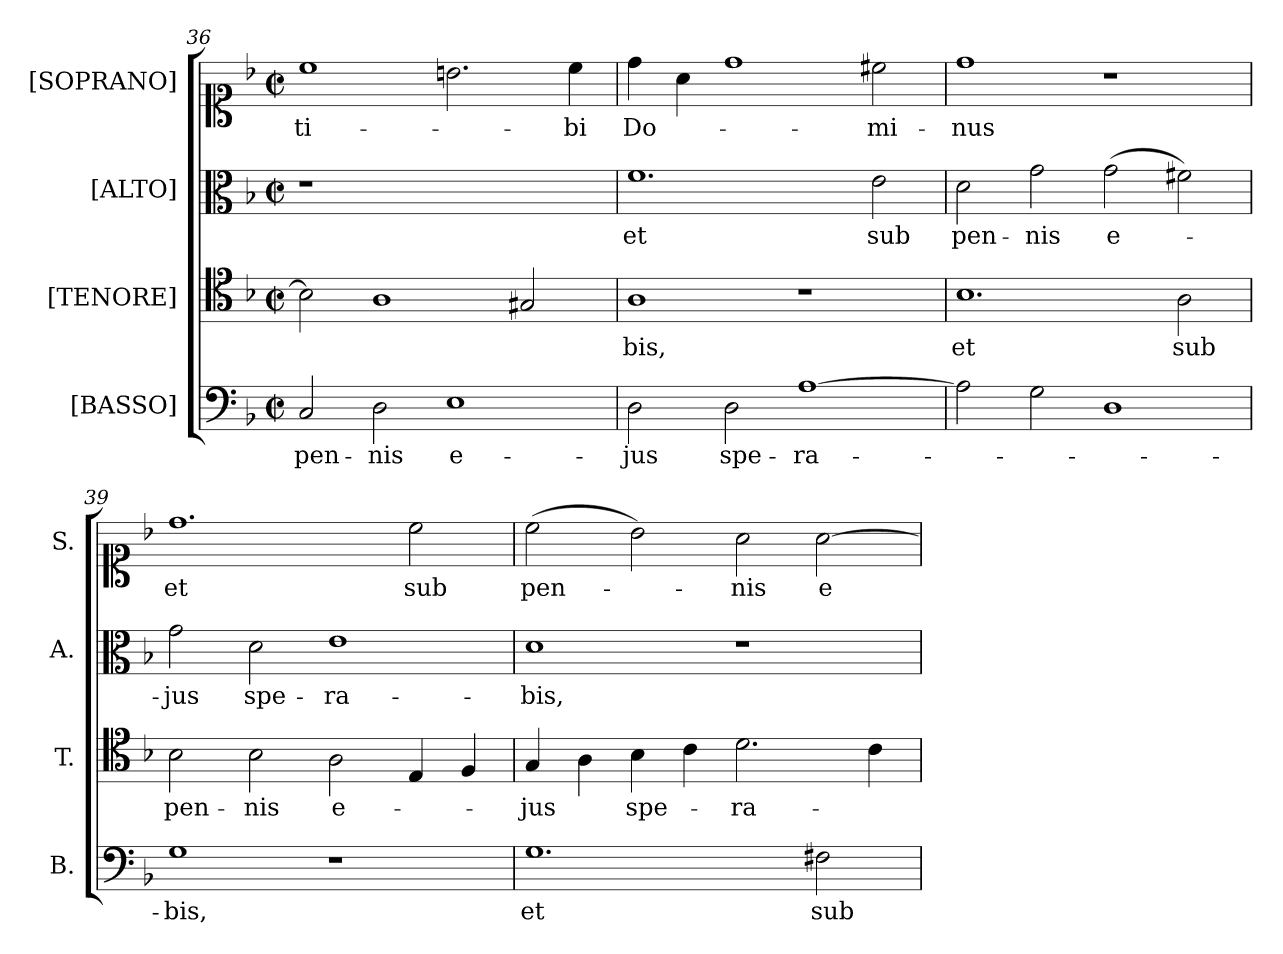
**kern	**text	**kern	**text	**kern	**text	**kern	**text
*part4	*part4	*part3	*part3	*part2	*part2	*part1	*part1
*staff4	*staff4	*staff3	*staff3	*staff2	*staff2	*staff1	*staff1
*I"[BASSO]	*	*I"[TENORE]	*	*I"[ALTO]	*	*I"[SOPRANO]	*
*I'B.	*	*I'T.	*	*I'A.	*	*I'S.	*
*clefF4	*	*clefC4	*	*clefC3	*	*clefC1	*
*k[b-]	*	*k[b-]	*	*k[b-]	*	*k[b-]	*
*d:	*	*d:	*	*d:	*	*d:	*
*M2/2	*	*M2/2	*	*M2/2	*	*M2/2	*
*met(c|)	*	*met(c|)	*	*met(c|)	*	*met(c|)	*
=36	=36	=36	=36	=36	=36	=36	=36
!	!LO:LY:b:color=#000000	!	!	!LO:N:vis=1	!	!	!
!	!	!	!	!	!	!	!LO:LY:b:color=#000000
2Ci/	pen-	2Bi\]	.	1r	.	1cci	ti-
!	!LO:LY:b:color=#000000	!	!	!	!	!	!
2Di\	-nis	1Ai	.	.	.	.	.
!	!LO:LY:b:color=#000000	!	!	!	!	!	!
1Ei	e-	.	.	1ryy	.	2.bni\	.
.	.	2G#Xi/	.	.	.	.	.
!	!	!	!	!	!	!	!LO:LY:b:color=#000000
.	.	.	.	.	.	4cci\	-bi
!!LO:PB:g=z
=37	=37	=37	=37	=37	=37	=37	=37
!	!LO:LY:b:color=#000000	!	!	!	!	!	!
!	!	!	!LO:LY:b:color=#000000	!	!	!	!
!	!	!	!	!	!LO:LY:b:color=#000000	!	!
!	!	!	!	!	!	!	!LO:LY:b:color=#000000
2Di\	-jus	1Ai	-bis,	1.fi	et	4ddi\	Do-
.	.	.	.	.	.	4ai\	.
!	!LO:LY:b:color=#000000	!	!	!	!	!	!
2Di\	spe-	.	.	.	.	1ddi	.
!	!LO:LY:b:color=#000000	!	!	!	!	!	!
[>1Ai	-ra-	1r	.	.	.	.	.
!	!	!	!	!	!LO:LY:b:color=#000000	!	!
!	!	!	!	!	!	!	!LO:LY:b:color=#000000
.	.	.	.	2ei\	sub	2cc#Xi\	-mi-
=38	=38	=38	=38	=38	=38	=38	=38
!	!	!	!LO:LY:b:color=#000000	!	!	!	!
!	!	!	!	!	!LO:LY:b:color=#000000	!	!
!	!	!	!	!	!	!	!LO:LY:b:color=#000000
2Ai\]	.	1.B-i	et	2di\	pen-	1ddi	-nus
!	!	!	!	!	!LO:LY:b:color=#000000	!	!
2Gi\	.	.	.	2gi\	-nis	.	.
!	!	!	!	!	!LO:LY:b:color=#000000	!	!
1Di	.	.	.	(2gi\	e-	1r	.
!	!	!	!LO:LY:b:color=#000000	!	!	!	!
.	.	2Ai\	sub	2f#Xi\)	.	.	.
=39	=39	=39	=39	=39	=39	=39	=39
!	!LO:LY:b:color=#000000	!	!	!	!	!	!
!	!	!	!LO:LY:b:color=#000000	!	!	!	!
!	!	!	!	!	!LO:LY:b:color=#000000	!	!
!	!	!	!	!	!	!	!LO:LY:b:color=#000000
1Gi	-bis,	2B-i\	pen-	2gi\	-jus	1.ddi	et
!	!	!	!LO:LY:b:color=#000000	!	!	!	!
!	!	!	!	!	!LO:LY:b:color=#000000	!	!
.	.	2B-i\	-nis	2di\	spe-	.	.
!	!	!	!LO:LY:b:color=#000000	!	!	!	!
!	!	!	!	!	!LO:LY:b:color=#000000	!	!
1r	.	2Ai\	e-	1ei	-ra-	.	.
!	!	!	!	!	!	!	!LO:LY:b:color=#000000
.	.	4Ei/	.	.	.	2cci\	sub
.	.	4Fi/	.	.	.	.	.
=40	=40	=40	=40	=40	=40	=40	=40
!	!LO:LY:b:color=#000000	!	!	!	!	!	!
!	!	!	!LO:LY:b:color=#000000	!	!	!	!
!	!	!	!	!	!LO:LY:b:color=#000000	!	!
!	!	!	!	!	!	!	!LO:LY:b:color=#000000
1.Gi	et	4Gi/	-jus	1di	-bis,	(2cci\	pen-
.	.	4Ai\	.	.	.	.	.
!	!	!	!LO:LY:b:color=#000000	!	!	!	!
.	.	4B-i\	spe-	.	.	2b-i\)	.
.	.	4ci\	.	.	.	.	.
!	!	!	!LO:LY:b:color=#000000	!	!	!	!
!	!	!	!	!	!	!	!LO:LY:b:color=#000000
.	.	2.di\	-ra-	1r	.	2ai\	-nis
!	!LO:LY:b:color=#000000	!	!	!	!	!	!
!	!	!	!	!	!	!	!LO:LY:b:color=#000000
2F#Xi\	sub	.	.	.	.	[>2ai\	e-
.	.	4ci\	.	.	.	.	.
=	=	=	=	=	=	=	=
*-	*-	*-	*-	*-	*-	*-	*-
